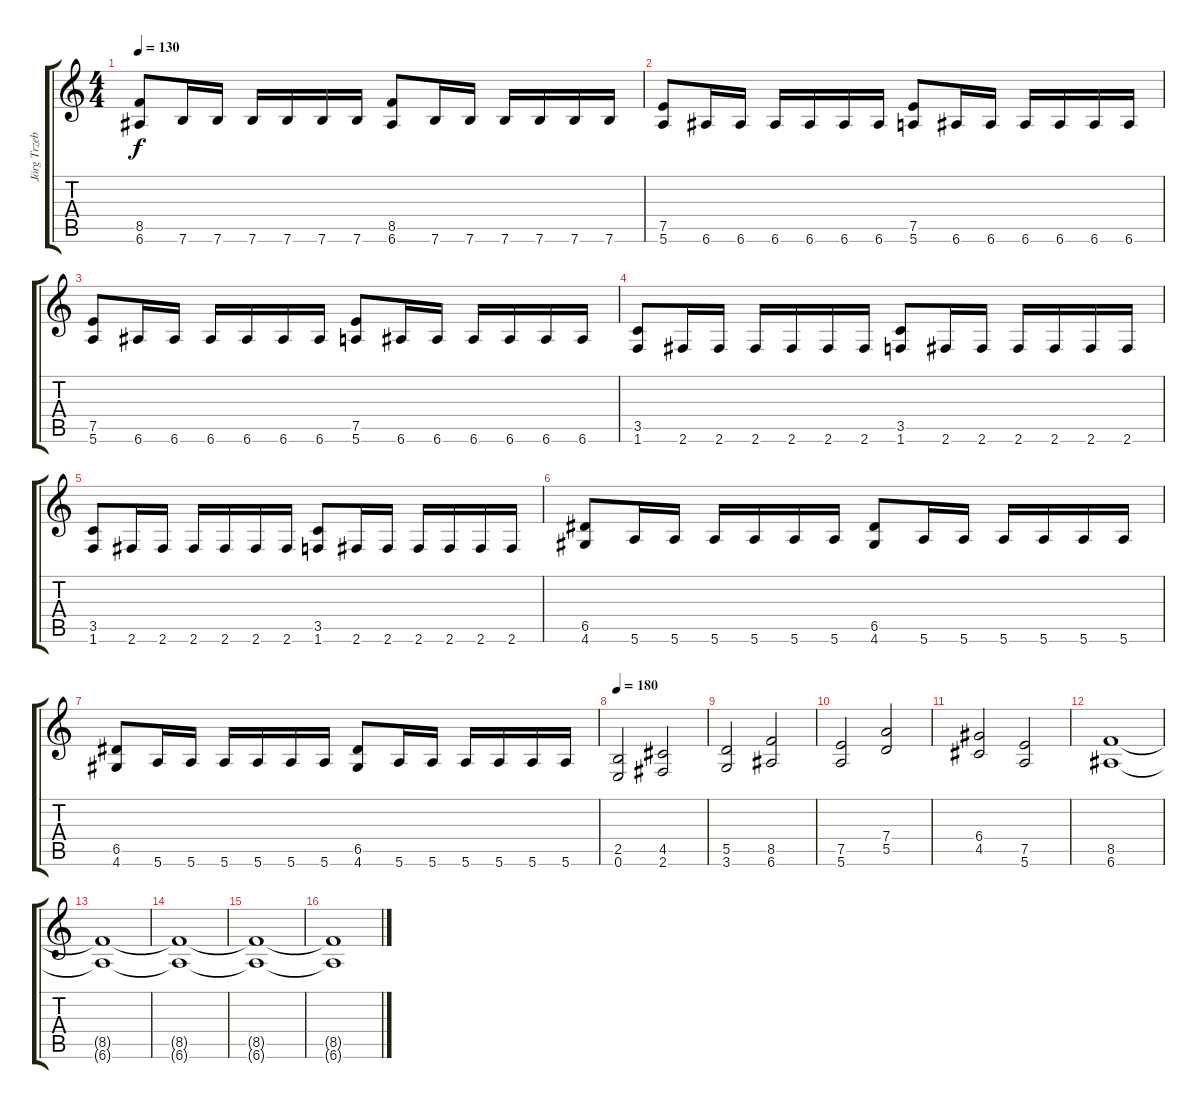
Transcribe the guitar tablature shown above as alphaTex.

\track ("Jörg Trzebiatowski" "Jörg Trzeb") {instrument distortionguitar}
\staff {score tabs}
\tuning (E4 B3 G3 D3 A2 E2) {hide}
\ts (4 4)
\tempo 130
\clef g2
\ks c
(8.5 6.6).8{dy f} 7.6.16 7.6.16 7.6.16 7.6.16 7.6.16 7.6.16 (8.5 6.6).8 7.6.16 7.6.16 7.6.16 7.6.16 7.6.16 7.6.16 |
(7.5 5.6).8 6.6.16 6.6.16 6.6.16 6.6.16 6.6.16 6.6.16 (7.5 5.6).8 6.6.16 6.6.16 6.6.16 6.6.16 6.6.16 6.6.16 |
(7.5 5.6).8 6.6.16 6.6.16 6.6.16 6.6.16 6.6.16 6.6.16 (7.5 5.6).8 6.6.16 6.6.16 6.6.16 6.6.16 6.6.16 6.6.16 |
(3.5 1.6).8 2.6.16 2.6.16 2.6.16 2.6.16 2.6.16 2.6.16 (3.5 1.6).8 2.6.16 2.6.16 2.6.16 2.6.16 2.6.16 2.6.16 |
(3.5 1.6).8 2.6.16 2.6.16 2.6.16 2.6.16 2.6.16 2.6.16 (3.5 1.6).8 2.6.16 2.6.16 2.6.16 2.6.16 2.6.16 2.6.16 |
(6.5 4.6).8 5.6.16 5.6.16 5.6.16 5.6.16 5.6.16 5.6.16 (6.5 4.6).8 5.6.16 5.6.16 5.6.16 5.6.16 5.6.16 5.6.16 |
(6.5 4.6).8 5.6.16 5.6.16 5.6.16 5.6.16 5.6.16 5.6.16 (6.5 4.6).8 5.6.16 5.6.16 5.6.16 5.6.16 5.6.16 5.6.16 |
\tempo 180
(2.5 0.6).2 (4.5 2.6).2 |
(5.5 3.6).2 (8.5 6.6).2 |
(7.5 5.6).2 (7.4 5.5).2 |
(6.4 4.5).2 (7.5 5.6).2 |
(8.5 6.6).1 |
(8.5{t} 6.6{t}).1 |
(8.5{t} 6.6{t}).1 |
(8.5{t} 6.6{t}).1 |
(8.5{t} 6.6{t}).1
